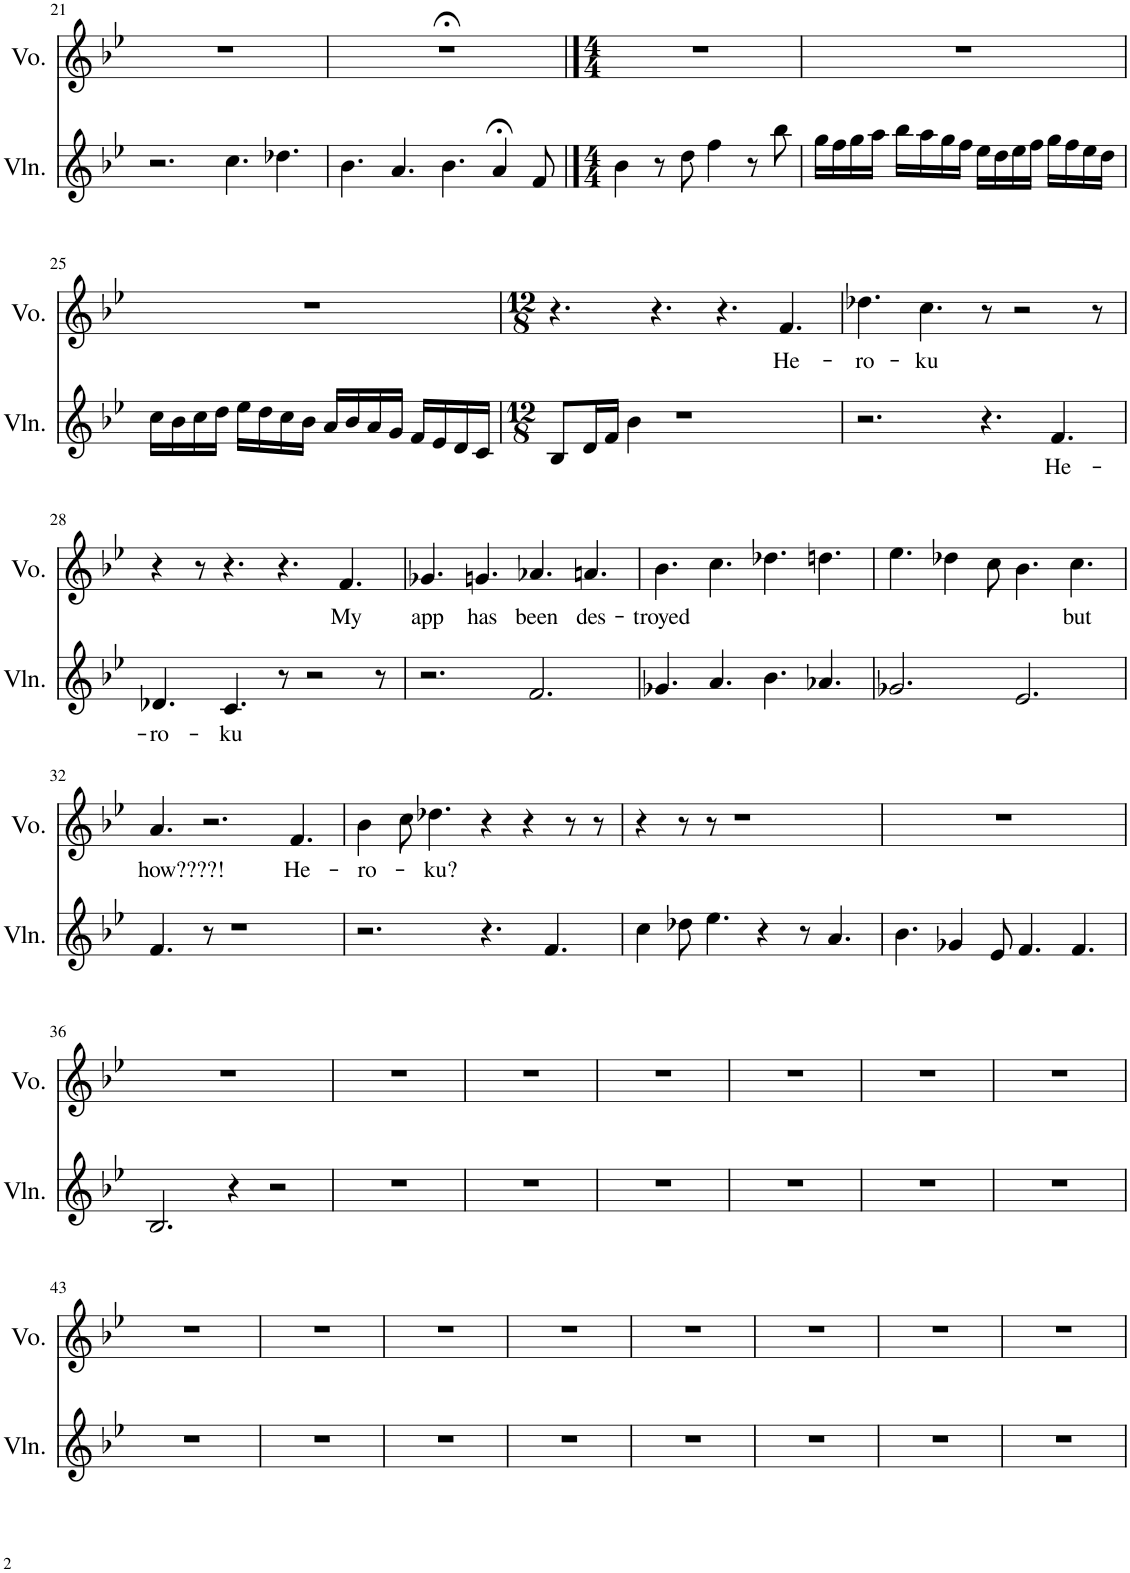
**kern	**text	**kern	**text
*part2	*part2	*part1	*part1
*staff2	*staff2	*staff1	*staff1
*I"Violin	*	*I"Voice	*
*I'Vln.	*	*I'Vo.	*
!!LO:PB:g=z
*clefG2	*	*clefG2	*
*k[b-e-]	*	*k[b-e-]	*
*M12/8	*	*M12/8	*
=21	=21	=21	=21
2.r	.	1.r	.
4.cc\	.	.	.
4.dd-X\	.	.	.
=22	=22	=22	=22
4.b-\	.	1.r;<	.
4.a/	.	.	.
4.b-\	.	.	.
4a;</	.	.	.
8f/	.	.	.
==23	==23	==23	==23
*M4/4	*	*M4/4	*
4b-\	.	1r	.
8r	.	.	.
8dd\	.	.	.
4ff\	.	.	.
8r	.	.	.
8bb-\	.	.	.
=24	=24	=24	=24
16gg\LL	.	1r	.
16ff\	.	.	.
16gg\	.	.	.
16aa\JJ	.	.	.
16bb-\LL	.	.	.
16aa\	.	.	.
16gg\	.	.	.
16ff\JJ	.	.	.
16ee-\LL	.	.	.
16dd\	.	.	.
16ee-\	.	.	.
16ff\JJ	.	.	.
16gg\LL	.	.	.
16ff\	.	.	.
16ee-\	.	.	.
16dd\JJ	.	.	.
!!LO:LB:g=z
=25	=25	=25	=25
16cc\LL	.	1r	.
16b-\	.	.	.
16cc\	.	.	.
16dd\JJ	.	.	.
16ee-\LL	.	.	.
16dd\	.	.	.
16cc\	.	.	.
16b-\JJ	.	.	.
16a/LL	.	.	.
16b-/	.	.	.
16a/	.	.	.
16g/JJ	.	.	.
16f/LL	.	.	.
16e-/	.	.	.
16d/	.	.	.
16c/JJ	.	.	.
=26	=26	=26	=26
*M12/8	*	*M12/8	*
8B-/L	.	4.r	.
16d/L	.	.	.
16f/JJ	.	.	.
4b-\	.	.	.
.	.	4.r	.
1r	.	.	.
.	.	4.r	.
!	!	!	!LO:LY:b
.	.	4.f/	He-
=27	=27	=27	=27
!	!	!	!LO:LY:b
2.r	.	4.dd-X\	-ro-
!	!	!	!LO:LY:b
.	.	4.cc\	-ku
4.r	.	8r	.
.	.	2r	.
!	!LO:LY:b	!	!
4.f/	He-	.	.
.	.	8r	.
!!LO:LB:g=z
=28	=28	=28	=28
!	!LO:LY:b	!	!
4.d-X/	-ro-	4r	.
.	.	8r	.
!	!LO:LY:b	!	!
4.c/	-ku	4.r	.
8r	.	4.r	.
2r	.	.	.
!	!	!	!LO:LY:b
.	.	4.f/	My
8r	.	.	.
=29	=29	=29	=29
!	!	!	!LO:LY:b
2.r	.	4.g-X/	app
!	!	!	!LO:LY:b
.	.	4.gn/	has
!	!	!	!LO:LY:b
2.f/	.	4.a-X/	been
!	!	!	!LO:LY:b
.	.	4.an/	des-
=30	=30	=30	=30
!	!	!	!LO:LY:b
4.g-X/	.	4.b-\	-troyed
4.a/	.	4.cc\	.
4.b-\	.	4.dd-X\	.
4.a-X/	.	4.ddn\	.
=31	=31	=31	=31
2.g-X/	.	4.ee-\	.
.	.	4dd-X\	.
.	.	8cc\	.
2.e-/	.	4.b-\	.
!	!	!	!LO:LY:b
.	.	4.cc\	but
!!LO:LB:g=z
=32	=32	=32	=32
!	!	!	!LO:LY:b
4.f/	.	4.a/	how????!
8r	.	2.r	.
1r	.	.	.
!	!	!	!LO:LY:b
.	.	4.f/	He-
=33	=33	=33	=33
!	!	!	!LO:LY:b
2.r	.	4b-\	-ro-
.	.	8cc\	.
!	!	!	!LO:LY:b
.	.	4.dd-X\	-ku?
4.r	.	4r	.
.	.	4r	.
4.f/	.	.	.
.	.	8r	.
.	.	8r	.
=34	=34	=34	=34
4cc\	.	4r	.
8dd-X\	.	8r	.
4.ee-\	.	8r	.
.	.	1r	.
4r	.	.	.
8r	.	.	.
4.a/	.	.	.
=35	=35	=35	=35
4.b-\	.	1.r	.
4g-X/	.	.	.
8e-/	.	.	.
4.f/	.	.	.
4.f/	.	.	.
!!LO:LB:g=z
=36	=36	=36	=36
2.B-/	.	1.r	.
4r	.	.	.
2r	.	.	.
=37	=37	=37	=37
1.r	.	1.r	.
=38	=38	=38	=38
1.r	.	1.r	.
=39	=39	=39	=39
1.r	.	1.r	.
=40	=40	=40	=40
1.r	.	1.r	.
=41	=41	=41	=41
1.r	.	1.r	.
=42	=42	=42	=42
1.r	.	1.r	.
!!LO:LB:g=z
=43	=43	=43	=43
1.r	.	1.r	.
=44	=44	=44	=44
1.r	.	1.r	.
=45	=45	=45	=45
1.r	.	1.r	.
=46	=46	=46	=46
1.r	.	1.r	.
=47	=47	=47	=47
1.r	.	1.r	.
=48	=48	=48	=48
1.r	.	1.r	.
=49	=49	=49	=49
1.r	.	1.r	.
=50	=50	=50	=50
1.r	.	1.r	.
=	=	=	=
*-	*-	*-	*-
